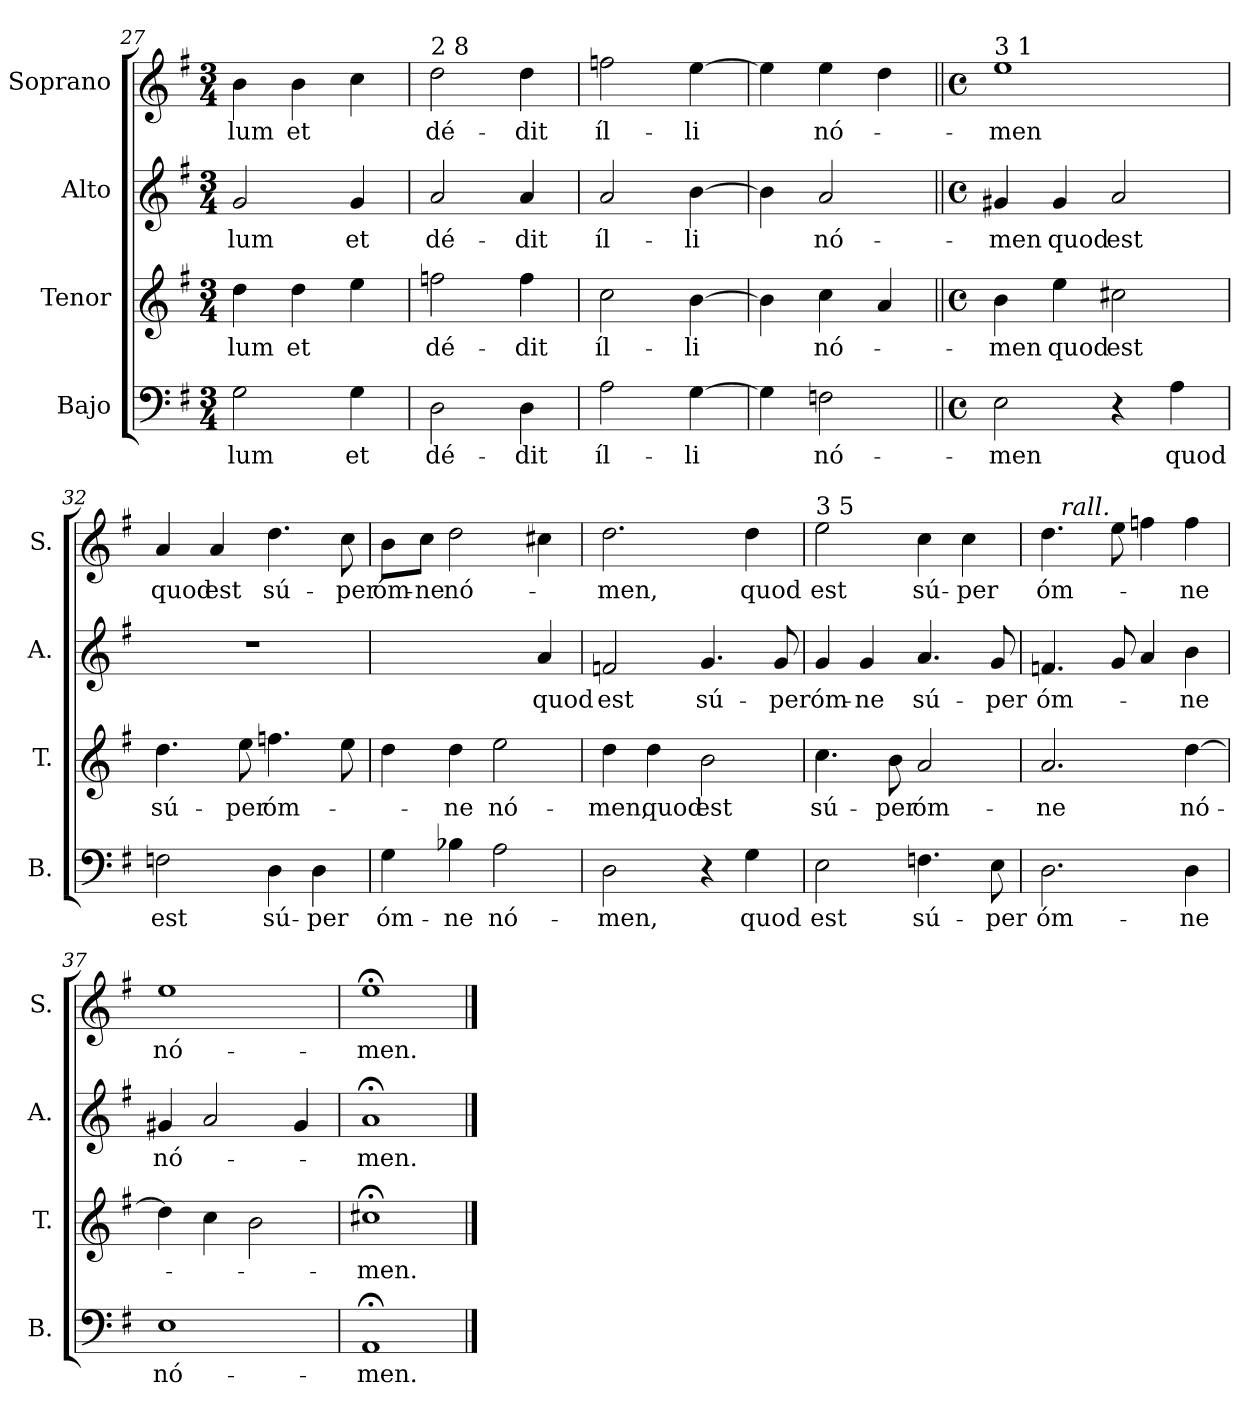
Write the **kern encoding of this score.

**kern	**text	**kern	**text	**kern	**text	**kern	**text
*part4	*part4	*part3	*part3	*part2	*part2	*part1	*part1
*staff4	*staff4	*staff3	*staff3	*staff2	*staff2	*staff1	*staff1
*I"Bajo	*	*I"Tenor	*	*I"Alto	*	*I"Soprano	*
*I'B.	*	*I'T.	*	*I'A.	*	*I'S.	*
*clefF4	*	*clefG2	*	*clefG2	*	*clefG2	*
*k[f#]	*	*k[f#]	*	*k[f#]	*	*k[f#]	*
*G:	*	*G:	*	*G:	*	*G:	*
*M3/4	*	*M3/4	*	*M3/4	*	*M3/4	*
=27	=27	=27	=27	=27	=27	=27	=27
!	!LO:LY:b	!	!LO:LY:b	!	!LO:LY:b	!	!LO:LY:b
2G\	-lum	4dd\	-lum	2g/	-lum	4b\	-lum
!	!	!	!LO:LY:b	!	!	!	!LO:LY:b
.	.	4dd\	et	.	.	4b\	et
!	!LO:LY:b	!	!	!	!LO:LY:b	!	!
4G\	et	4ee\	.	4g/	et	4cc\	.
!!LO:PB:g=z
=28	=28	=28	=28	=28	=28	=28	=28
!	!	!	!	!	!	!LO:TX:a:t=2 8	!
!	!LO:LY:b	!	!LO:LY:b	!	!LO:LY:b	!	!LO:LY:b
2D\	dé-	2ffn\	dé-	2a/	dé-	2dd\	dé-
!	!LO:LY:b	!	!LO:LY:b	!	!LO:LY:b	!	!LO:LY:b
4D\	-dit	4ff\	-dit	4a/	-dit	4dd\	-dit
=29	=29	=29	=29	=29	=29	=29	=29
!	!LO:LY:b	!	!LO:LY:b	!	!LO:LY:b	!	!LO:LY:b
2A\	íl-	2cc\	íl-	2a/	íl-	2ffn\	íl-
!	!LO:LY:b	!	!LO:LY:b	!	!LO:LY:b	!	!LO:LY:b
[>4G\	-li	[>4b\	-li	[>4b\	-li	[>4ee\	-li
=30	=30	=30	=30	=30	=30	=30	=30
4G\]	.	4b\]	.	4b\]	.	4ee\]	.
!	!LO:LY:b	!	!LO:LY:b	!	!LO:LY:b	!	!LO:LY:b
2Fn\	nó-	4cc\	nó-	2a/	nó-	4ee\	nó-
.	.	4a/	.	.	.	4dd\	.
!!LO:LB:g=z
=31||	=31||	=31||	=31||	=31||	=31||	=31||	=31||
*M4/4	*	*M4/4	*	*M4/4	*	*M4/4	*
*met(c)	*	*met(c)	*	*met(c)	*	*met(c)	*
!	!	!	!	!	!	!LO:TX:a:t=3 1	!
!	!LO:LY:b	!	!LO:LY:b	!	!LO:LY:b	!	!LO:LY:b
2E\	-men	4b\	-men	4g#X/	-men	1ee	-men
!	!	!	!LO:LY:b	!	!LO:LY:b	!	!
.	.	4ee\	quod	4g#/	quod	.	.
!	!	!	!LO:LY:b	!	!LO:LY:b	!	!
4r	.	2cc#X\	est	2a/	est	.	.
!	!LO:LY:b	!	!	!	!	!	!
4A\	quod	.	.	.	.	.	.
=32	=32	=32	=32	=32	=32	=32	=32
!	!LO:LY:b	!	!LO:LY:b	!	!	!	!LO:LY:b
2Fn\	est	4.dd\	sú-	1r	.	4a/	quod
!	!	!	!	!	!	!	!LO:LY:b
.	.	.	.	.	.	4a/	est
!	!	!	!LO:LY:b	!	!	!	!
.	.	8ee\	-per	.	.	.	.
!	!LO:LY:b	!	!LO:LY:b	!	!	!	!LO:LY:b
4D\	sú-	4.ffn\	óm-	.	.	4.dd\	sú-
!	!LO:LY:b	!	!	!	!	!	!
4D\	-per	.	.	.	.	.	.
!	!	!	!	!	!	!	!LO:LY:b
.	.	8ee\	.	.	.	8cc\	-per
=33	=33	=33	=33	=33	=33	=33	=33
!	!LO:LY:b	!	!	!	!	!	!LO:LY:b
4G\	óm-	4dd\	.	2.ryy	.	8b\L	óm-
!	!	!	!	!	!	!	!LO:LY:b
.	.	.	.	.	.	8cc\J	-ne
!	!LO:LY:b	!	!LO:LY:b	!	!	!	!LO:LY:b
4B-X\	-ne	4dd\	-ne	.	.	2dd\	nó-
!	!LO:LY:b	!	!LO:LY:b	!	!	!	!
2A\	nó-	2ee\	nó-	.	.	.	.
!	!	!	!	!	!LO:LY:b	!	!
.	.	.	.	4a/	quod	4cc#X\	.
=34	=34	=34	=34	=34	=34	=34	=34
!	!LO:LY:b	!	!LO:LY:b	!	!LO:LY:b	!	!LO:LY:b
2D\	-men,	4dd\	-men,	2fn/	est	2.dd\	-men,
!	!	!	!LO:LY:b	!	!	!	!
.	.	4dd\	quod	.	.	.	.
!	!	!	!LO:LY:b	!	!LO:LY:b	!	!
4r	.	2b\	est	4.g/	sú-	.	.
!	!LO:LY:b	!	!	!	!	!	!LO:LY:b
4G\	quod	.	.	.	.	4dd\	quod
!	!	!	!	!	!LO:LY:b	!	!
.	.	.	.	8g/	-per	.	.
!!LO:LB:g=z
=35	=35	=35	=35	=35	=35	=35	=35
!	!	!	!	!	!	!LO:TX:a:t=3 5	!
!	!LO:LY:b	!	!LO:LY:b	!	!LO:LY:b	!	!LO:LY:b
2E\	est	4.cc\	sú-	4g/	óm-	2ee\	est
!	!	!	!	!	!LO:LY:b	!	!
.	.	.	.	4g/	-ne	.	.
!	!	!	!LO:LY:b	!	!	!	!
.	.	8b\	-per	.	.	.	.
!	!LO:LY:b	!	!LO:LY:b	!	!LO:LY:b	!	!LO:LY:b
4.Fn\	sú-	2a/	óm-	4.a/	sú-	4cc\	sú-
!	!	!	!	!	!	!	!LO:LY:b
.	.	.	.	.	.	4cc\	-per
!	!LO:LY:b	!	!	!	!LO:LY:b	!	!
8E\	-per	.	.	8g/	-per	.	.
=36	=36	=36	=36	=36	=36	=36	=36
!	!LO:LY:b	!	!LO:LY:b	!	!LO:LY:b	!	!LO:LY:b
*	*	*	*	*	*	*^	*
2.D\	óm-	2.a/	-ne	4.fn/	óm-	4.dd\	16ryy	óm-
!	!	!	!	!	!	!	!LO:TX:a:i:t=rall.	!
.	.	.	.	.	.	.	2...ryy	.
.	.	.	.	8g/	.	8ee\	.	.
.	.	.	.	4a/	.	4ffn\	.	.
!	!LO:LY:b	!	!LO:LY:b	!	!LO:LY:b	!	!	!LO:LY:b
4D\	-ne	[>4dd\	nó-	4b\	-ne	4ff\	.	-ne
=37	=37	=37	=37	=37	=37	=37	=37	=37
!	!LO:LY:b	!	!	!	!LO:LY:b	!	!	!LO:LY:b
*	*	*	*	*	*	*v	*v	*
1E	nó-	4dd\]	.	4g#X/	nó-	1ee	nó-
.	.	4cc\	.	2a/	.	.	.
.	.	2b\	.	.	.	.	.
.	.	.	.	4g#/	.	.	.
=38	=38	=38	=38	=38	=38	=38	=38
!	!LO:LY:b	!	!LO:LY:b	!	!LO:LY:b	!	!LO:LY:b
1AA;	-men.	1cc#X;<	-men.	1a;	-men.	1ee;<	-men.
==	==	==	==	==	==	==	==
*-	*-	*-	*-	*-	*-	*-	*-
